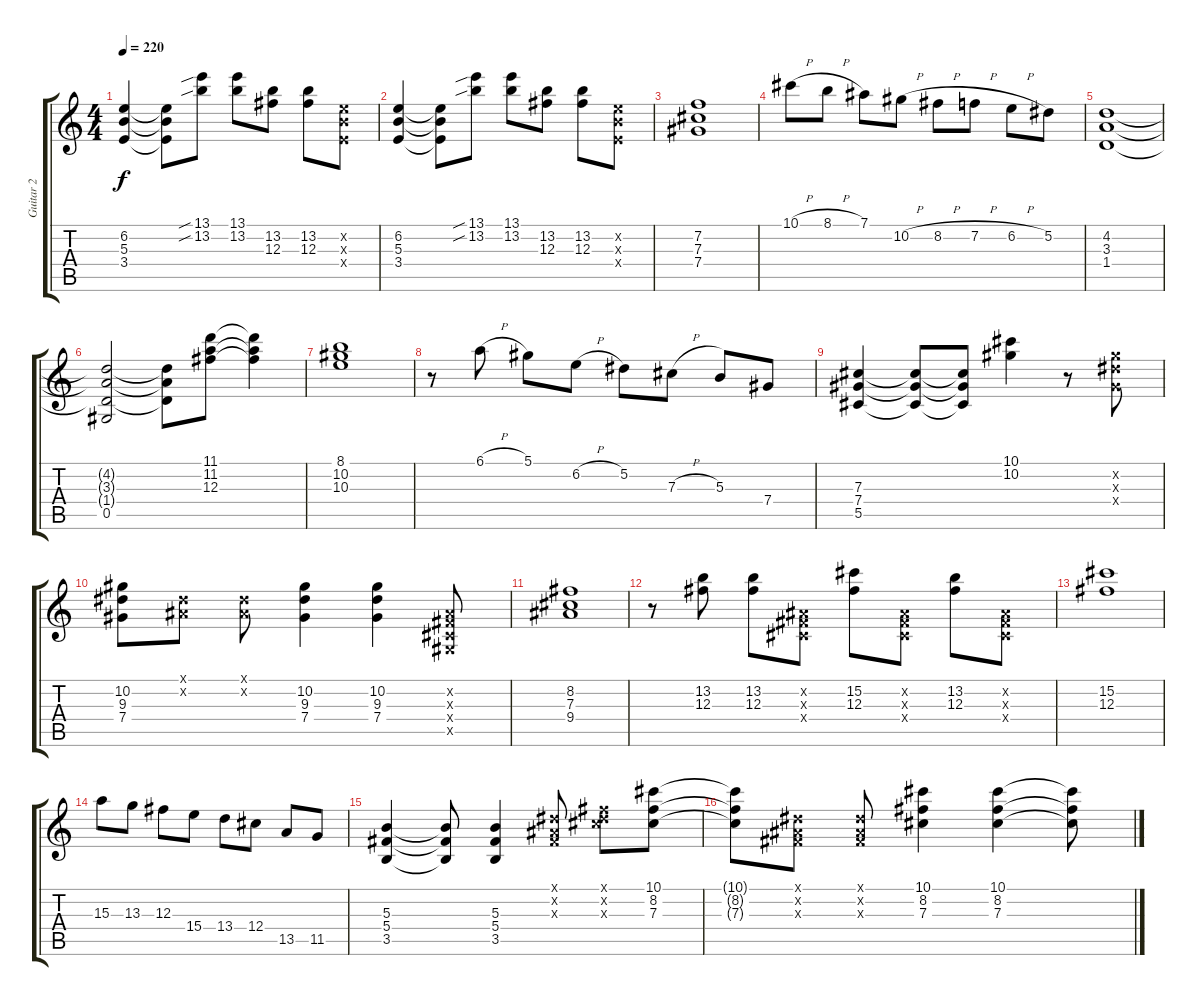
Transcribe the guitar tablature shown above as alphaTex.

\track ("Guitar 2" "Guitar 2") {instrument overdrivenguitar}
\staff {score tabs}
\tuning (Eb4 Bb3 Gb3 Db3 Ab2 Eb2) {hide}
\ts (4 4)
\tempo 220
\clef g2
\ks c
(6.2 5.3 3.4).4{dy f} (6.2{t} 5.3{t} 3.4{t}).8 (13.1{sib} 13.2{sib}).8 (13.1 13.2).8 (13.2 12.3).8 (13.2 12.3).8 (6.2{x} 5.3{x} 3.4{x}).8 |
(6.2 5.3 3.4).4 (6.2{t} 5.3{t} 3.4{t}).8 (13.1{sib} 13.2{sib}).8 (13.1 13.2).8 (13.2 12.3).8 (13.2 12.3).8 (6.2{x} 5.3{x} 3.4{x}).8 |
(7.2 7.3 7.4).1 |
10.1{h}.8 8.1{h}.8 7.1.8 10.2{h}.8 8.2{h}.8 7.2{h}.8 6.2{h}.8 5.2.8 |
(4.2 3.3 1.4).1 |
(4.2{t} 3.3{t} 1.4{t} 0.5).2 (4.2{t} 3.3{t} 1.4{t}).8 (11.1 11.2 12.3).8 (11.1{t} 11.2{t} 12.3{t}).4 |
(8.1 10.2 10.3).1 |
r.8 6.1{h}.8 5.1.8 6.2{h}.8 5.2.8 7.3{h}.8 5.3.8 7.4.8 |
(7.3 7.4 5.5).4 (7.3{t} 7.4{t} 5.5{t}).8 (7.3{t} 7.4{t} 5.5{t}).8 (10.1 10.2).4 r.8 (10.2{x} 9.3{x} 7.4{x}).8 |
(10.2 9.3 7.4).8 (0.1{x} 0.2{x}).8 (0.1{x} 0.2{x}).8 (10.2 9.3 7.4).4 (10.2 9.3 7.4).4 (0.2{x} 0.3{x} 0.4{x} 0.5{x}).8 |
(8.2 7.3 9.4).1 |
r.8 (13.2 12.3).8 (13.2 12.3).8 (0.2{x} 0.3{x} 0.4{x}).8 (15.2 12.3).8 (0.2{x} 0.3{x} 0.4{x}).8 (13.2 12.3).8 (0.2{x} 0.3{x} 0.4{x}).8 |
(15.2 12.3).1 |
15.3.8 13.3.8 12.3.8 15.4.8 13.4.8 12.4.8 13.5.8 11.5.8 |
(5.3 5.4 3.5).4 (5.3{t} 5.4{t} 3.5{t}).8 (5.3 5.4 3.5).4 (0.1{x} 0.2{x} 0.3{x}).8 (0.1{x} 8.2{x} 7.3{x}).8 (10.1 8.2 7.3).8 |
(10.1{t} 8.2{t} 7.3{t}).8 (0.1{x} 0.2{x} 0.3{x}).8 (0.1{x} 0.2{x} 0.3{x}).8 (10.1 8.2 7.3).4 (10.1 8.2 7.3).4 (10.1{t} 8.2{t} 7.3{t}).8
